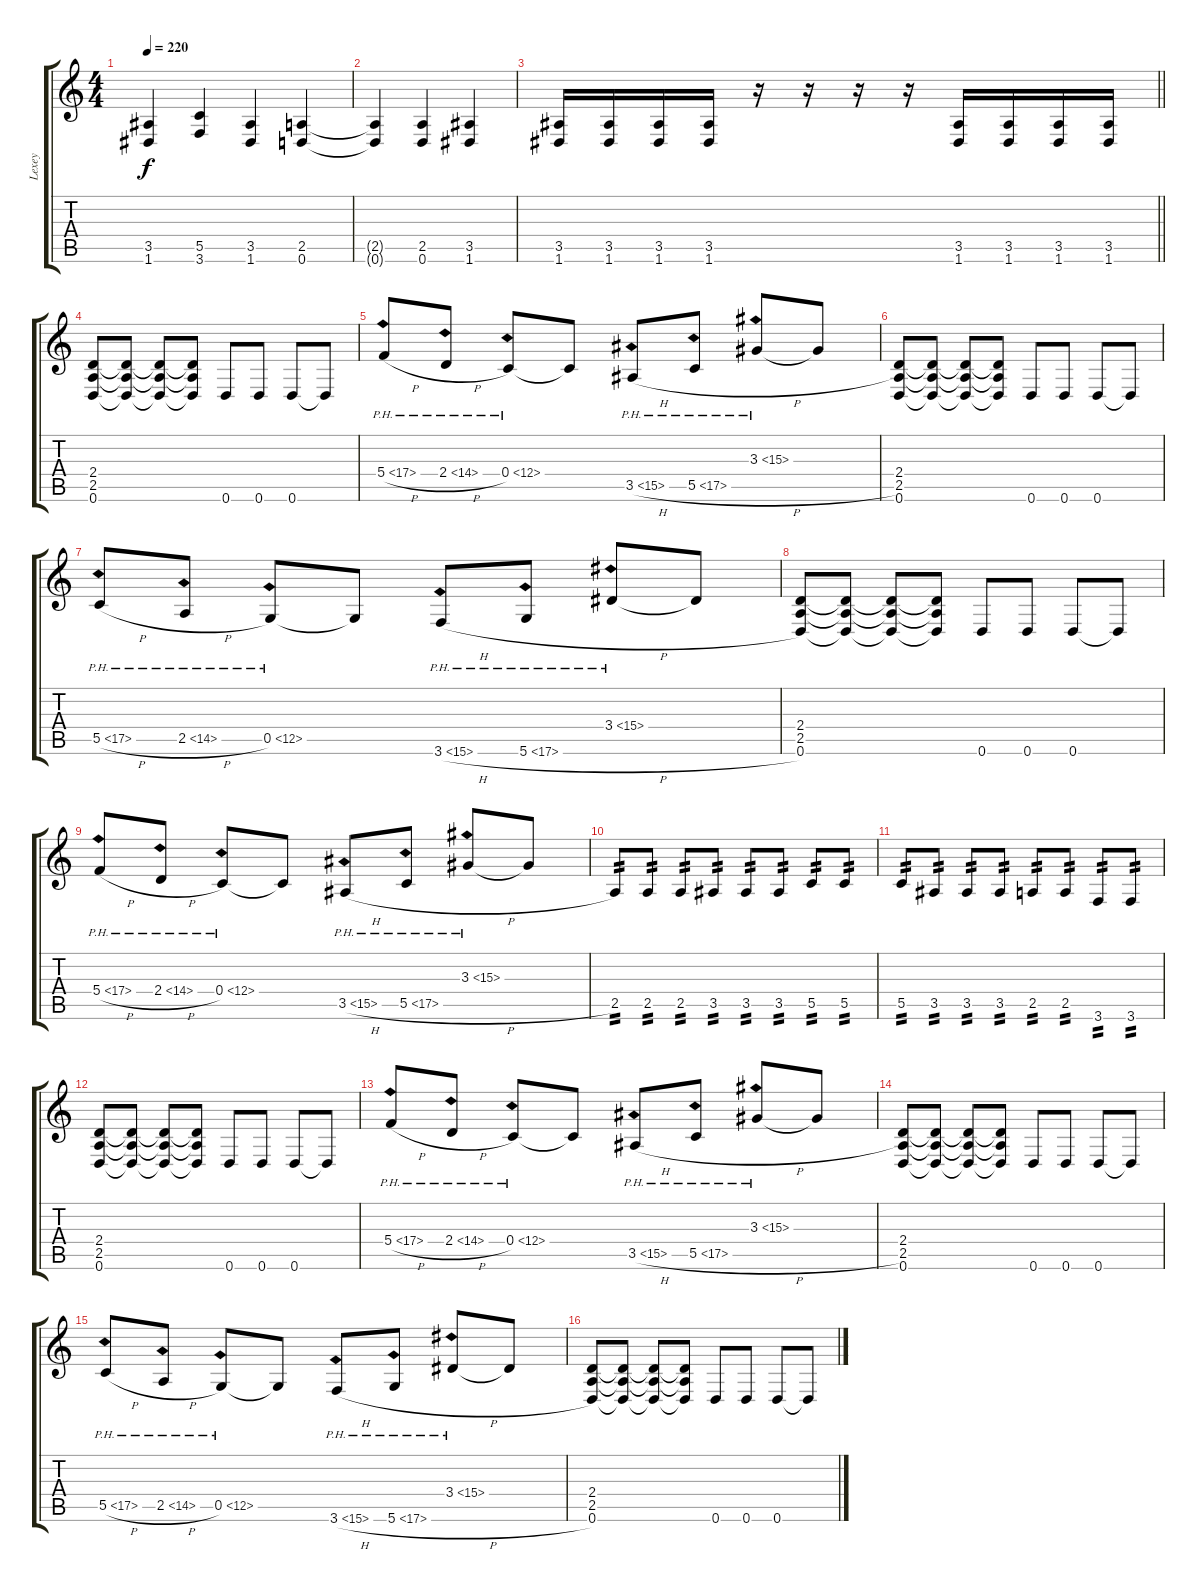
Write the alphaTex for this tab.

\track ("Lexey" "Lexey") {instrument distortionguitar}
\staff {score tabs}
\tuning (D4 A3 F3 C3 G2 D2) {hide}
\ts (4 4)
\tempo 220
\clef g2
\ks c
(3.5 1.6).4{dy f} (5.5 3.6).4 (3.5 1.6).4 (2.5 0.6).4 |
(2.5{t} 0.6{t}).4 (2.5 0.6).4 (3.5 1.6).4 |
\barLineRight lightlight
(3.5 1.6).16 (3.5 1.6).16 (3.5 1.6).16 (3.5 1.6).16 r.16 r.16 r.16 r.16 (3.5 1.6).16 (3.5 1.6).16 (3.5 1.6).16 (3.5 1.6).16 |
(2.4 2.5 0.6).8 (2.4{t} 2.5{t} 0.6{t}).8 (2.4{t} 2.5{t} 0.6{t}).8 (2.4{t} 2.5{t} 0.6{t}).8 0.6.8 0.6.8 0.6.8 0.6{t}.8 |
5.4{ph 12 h}.8 2.4{ph 12 h}.8 0.4{ph 12}.8 0.4{t}.8 3.5{ph 12 h}.8 5.5{ph 12 h}.8 3.3{ph 12}.8 3.3{t}.8 |
(2.4 2.5 0.6).8 (2.4{t} 2.5{t} 0.6{t}).8 (2.4{t} 2.5{t} 0.6{t}).8 (2.4{t} 2.5{t} 0.6{t}).8 0.6.8 0.6.8 0.6.8 0.6{t}.8 |
5.5{ph 12 h}.8 2.5{ph 12 h}.8 0.5{ph 12}.8 0.5{t}.8 3.6{ph 12 h}.8 5.6{ph 12 h}.8 3.4{ph 12}.8 3.4{t}.8 |
(2.4 2.5 0.6).8 (2.4{t} 2.5{t} 0.6{t}).8 (2.4{t} 2.5{t} 0.6{t}).8 (2.4{t} 2.5{t} 0.6{t}).8 0.6.8 0.6.8 0.6.8 0.6{t}.8 |
5.4{ph 12 h}.8 2.4{ph 12 h}.8 0.4{ph 12}.8 0.4{t}.8 3.5{ph 12 h}.8 5.5{ph 12 h}.8 3.3{ph 12}.8 3.3{t}.8 |
2.5.8{tp 2} 2.5.8{tp 2} 2.5.8{tp 2} 3.5.8{tp 2} 3.5.8{tp 2} 3.5.8{tp 2} 5.5.8{tp 2} 5.5.8{tp 2} |
5.5.8{tp 2} 3.5.8{tp 2} 3.5.8{tp 2} 3.5.8{tp 2} 2.5.8{tp 2} 2.5.8{tp 2} 3.6.8{tp 2} 3.6.8{tp 2} |
(2.4 2.5 0.6).8 (2.4{t} 2.5{t} 0.6{t}).8 (2.4{t} 2.5{t} 0.6{t}).8 (2.4{t} 2.5{t} 0.6{t}).8 0.6.8 0.6.8 0.6.8 0.6{t}.8 |
5.4{ph 12 h}.8 2.4{ph 12 h}.8 0.4{ph 12}.8 0.4{t}.8 3.5{ph 12 h}.8 5.5{ph 12 h}.8 3.3{ph 12}.8 3.3{t}.8 |
(2.4 2.5 0.6).8 (2.4{t} 2.5{t} 0.6{t}).8 (2.4{t} 2.5{t} 0.6{t}).8 (2.4{t} 2.5{t} 0.6{t}).8 0.6.8 0.6.8 0.6.8 0.6{t}.8 |
5.5{ph 12 h}.8 2.5{ph 12 h}.8 0.5{ph 12}.8 0.5{t}.8 3.6{ph 12 h}.8 5.6{ph 12 h}.8 3.4{ph 12}.8 3.4{t}.8 |
(2.4 2.5 0.6).8 (2.4{t} 2.5{t} 0.6{t}).8 (2.4{t} 2.5{t} 0.6{t}).8 (2.4{t} 2.5{t} 0.6{t}).8 0.6.8 0.6.8 0.6.8 0.6{t}.8
